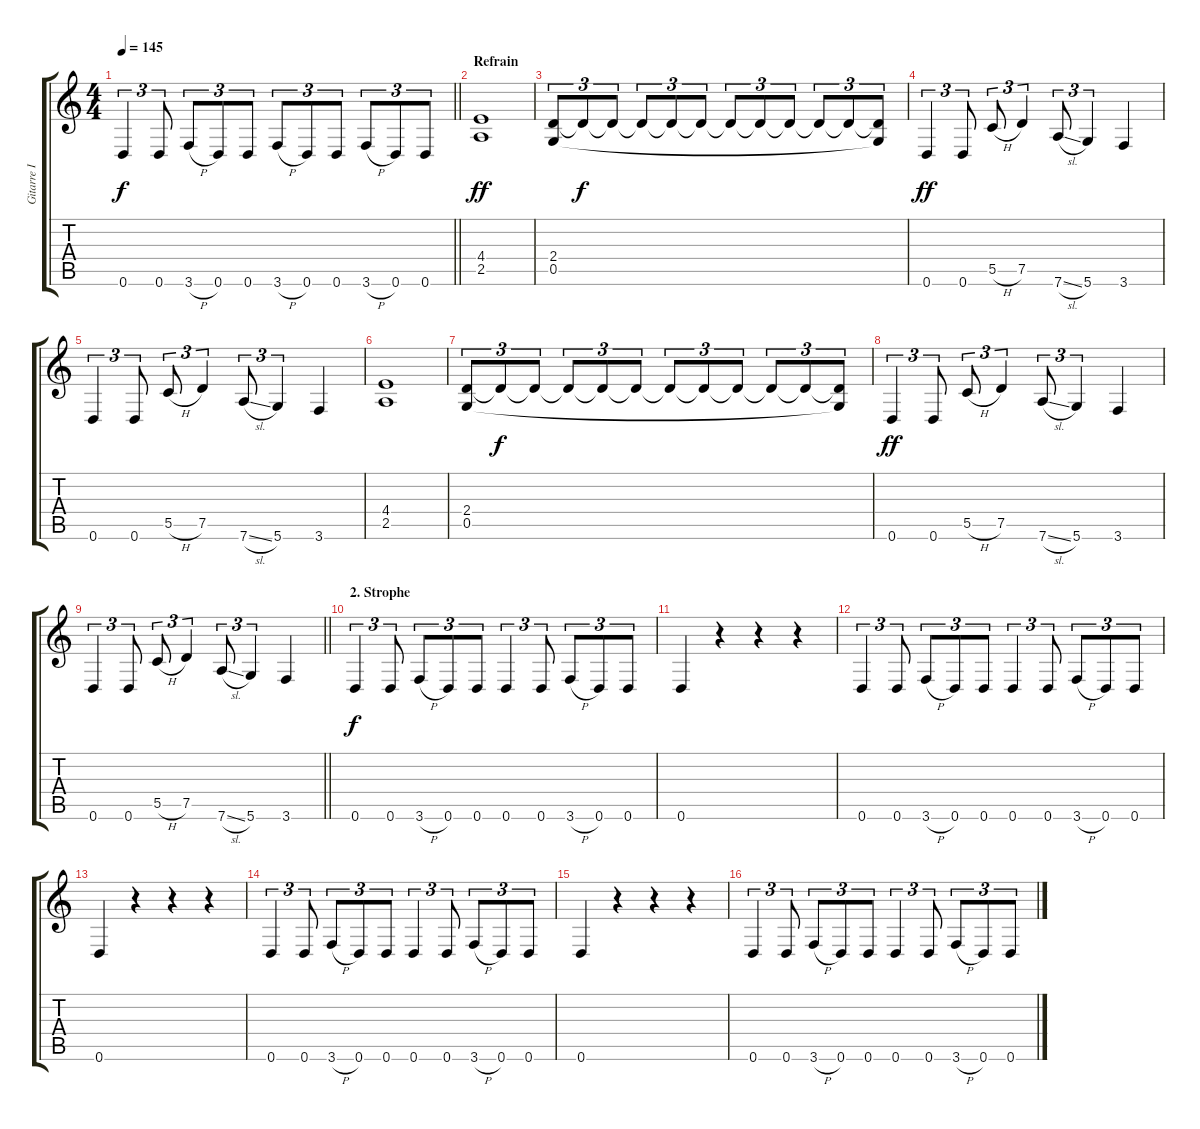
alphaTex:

\track ("Gitarre I" "Gitarre I") {instrument distortionguitar}
\staff {score tabs}
\tuning (D4 A3 F3 C3 G2 D2) {hide}
\ts (4 4)
\tempo 145
\clef g2
\barLineRight lightlight
\ks c
0.6.4{tu (3 2) dy f} 0.6.8{tu (3 2)} 3.6{h}.8{tu (3 2)} 0.6.8{tu (3 2)} 0.6.8{tu (3 2)} 3.6{h}.8{tu (3 2)} 0.6.8{tu (3 2)} 0.6.8{tu (3 2)} 3.6{h}.8{tu (3 2)} 0.6.8{tu (3 2)} 0.6.8{tu (3 2)} |
\section ("" "Refrain")
(4.4 2.5).1{dy ff} |
(2.4 0.5).8{tu (3 2)} 2.4{t}.8{tu (3 2) dy f} 2.4{t}.8{tu (3 2)} 2.4{t}.8{tu (3 2)} 2.4{t}.8{tu (3 2)} 2.4{t}.8{tu (3 2)} 2.4{t}.8{tu (3 2)} 2.4{t}.8{tu (3 2)} 2.4{t}.8{tu (3 2)} 2.4{t}.8{tu (3 2)} 2.4{t}.8{tu (3 2)} (2.4{t} 0.5{t}).8{tu (3 2)} |
0.6.4{tu (3 2) dy ff} 0.6.8{tu (3 2)} 5.5{h}.8{tu (3 2)} 7.5.4{tu (3 2)} 7.6{sl}.8{tu (3 2)} 5.6.4{tu (3 2)} 3.6.4 |
0.6.4{tu (3 2)} 0.6.8{tu (3 2)} 5.5{h}.8{tu (3 2)} 7.5.4{tu (3 2)} 7.6{sl}.8{tu (3 2)} 5.6.4{tu (3 2)} 3.6.4 |
(4.4 2.5).1 |
(2.4 0.5).8{tu (3 2)} 2.4{t}.8{tu (3 2) dy f} 2.4{t}.8{tu (3 2)} 2.4{t}.8{tu (3 2)} 2.4{t}.8{tu (3 2)} 2.4{t}.8{tu (3 2)} 2.4{t}.8{tu (3 2)} 2.4{t}.8{tu (3 2)} 2.4{t}.8{tu (3 2)} 2.4{t}.8{tu (3 2)} 2.4{t}.8{tu (3 2)} (2.4{t} 0.5{t}).8{tu (3 2)} |
0.6.4{tu (3 2) dy ff} 0.6.8{tu (3 2)} 5.5{h}.8{tu (3 2)} 7.5.4{tu (3 2)} 7.6{sl}.8{tu (3 2)} 5.6.4{tu (3 2)} 3.6.4 |
\barLineRight lightlight
0.6.4{tu (3 2)} 0.6.8{tu (3 2)} 5.5{h}.8{tu (3 2)} 7.5.4{tu (3 2)} 7.6{sl}.8{tu (3 2)} 5.6.4{tu (3 2)} 3.6.4 |
\section ("" "2. Strophe")
0.6.4{tu (3 2) dy f} 0.6.8{tu (3 2)} 3.6{h}.8{tu (3 2)} 0.6.8{tu (3 2)} 0.6.8{tu (3 2)} 0.6.4{tu (3 2)} 0.6.8{tu (3 2)} 3.6{h}.8{tu (3 2)} 0.6.8{tu (3 2)} 0.6.8{tu (3 2)} |
0.6.4 r.4 r.4 r.4 |
0.6.4{tu (3 2)} 0.6.8{tu (3 2)} 3.6{h}.8{tu (3 2)} 0.6.8{tu (3 2)} 0.6.8{tu (3 2)} 0.6.4{tu (3 2)} 0.6.8{tu (3 2)} 3.6{h}.8{tu (3 2)} 0.6.8{tu (3 2)} 0.6.8{tu (3 2)} |
0.6.4 r.4 r.4 r.4 |
0.6.4{tu (3 2)} 0.6.8{tu (3 2)} 3.6{h}.8{tu (3 2)} 0.6.8{tu (3 2)} 0.6.8{tu (3 2)} 0.6.4{tu (3 2)} 0.6.8{tu (3 2)} 3.6{h}.8{tu (3 2)} 0.6.8{tu (3 2)} 0.6.8{tu (3 2)} |
0.6.4 r.4 r.4 r.4 |
0.6.4{tu (3 2)} 0.6.8{tu (3 2)} 3.6{h}.8{tu (3 2)} 0.6.8{tu (3 2)} 0.6.8{tu (3 2)} 0.6.4{tu (3 2)} 0.6.8{tu (3 2)} 3.6{h}.8{tu (3 2)} 0.6.8{tu (3 2)} 0.6.8{tu (3 2)}
